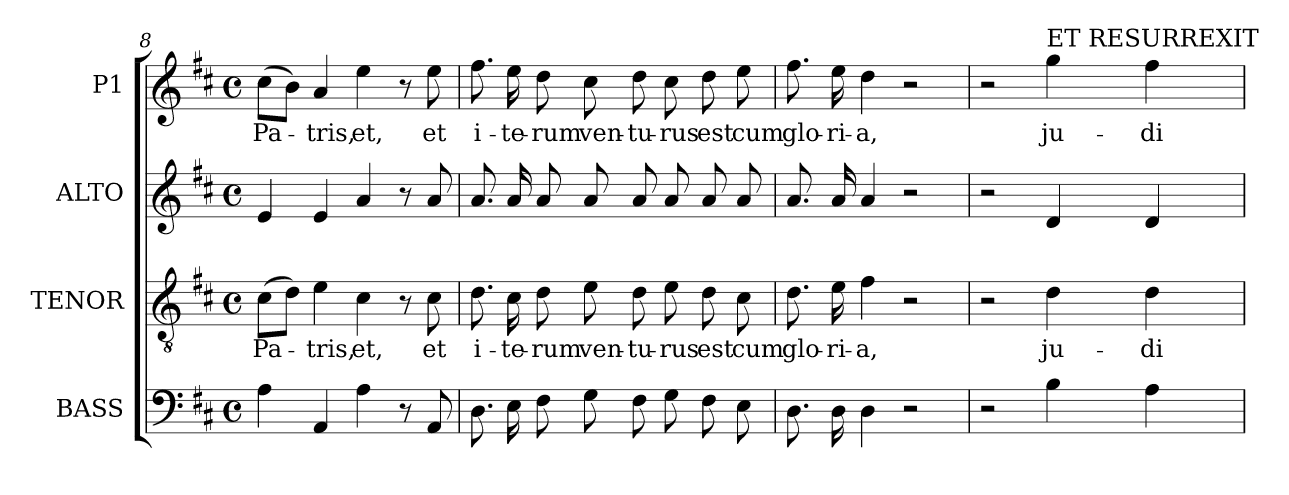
**kern	**kern	**text	**kern	**kern	**text
*part4	*part3	*part3	*part2	*part1	*part1
*staff4	*staff3	*staff3	*staff2	*staff1	*staff1
*I"BASS	*I"TENOR	*	*I"ALTO	*I"P1	*
*clefF4	*clefGv2	*	*clefG2	*clefG2	*
*	*ITrd7c12	*	*	*	*
*k[f#c#]	*k[f#c#]	*	*k[f#c#]	*k[f#c#]	*
*D:	*D:	*	*D:	*D:	*
*M4/4	*M4/4	*	*M4/4	*M4/4	*
*met(c)	*met(c)	*	*met(c)	*met(c)	*
=8	=8	=8	=8	=8	=8
!	!	!LO:LY:b:color=#000000	!	!	!
!	!	!	!	!	!LO:LY:b:color=#000000
4Ai\	(8C#i\L	Pa-	4ei/	(8cc#i\L	Pa-
.	8Di\J)	.	.	8bi\J)	.
!	!	!LO:LY:b:color=#000000	!	!	!
!	!	!	!	!	!LO:LY:b:color=#000000
4AAi/	4Ei\	-tris,	4ei/	4ai/	-tris,
!	!	!LO:LY:b:color=#000000	!	!	!
!	!	!	!	!	!LO:LY:b:color=#000000
4Ai\	4C#i\	et,	4ai/	4eei\	et,
8r	8r	.	8r	8r	.
!	!	!LO:LY:b:color=#000000	!	!	!
!	!	!	!	!	!LO:LY:b:color=#000000
8AAi/	8C#i\	et	8ai/	8eei\	et
=9	=9	=9	=9	=9	=9
!	!	!LO:LY:b:color=#000000	!	!	!
!	!	!	!	!	!LO:LY:b:color=#000000
8.Di\	8.Di\	i-	8.ai/	8.ff#i\	i-
!	!	!LO:LY:b:color=#000000	!	!	!
!	!	!	!	!	!LO:LY:b:color=#000000
16Ei\	16C#i\	-te-	16ai/	16eei\	-te-
!	!	!LO:LY:b:color=#000000	!	!	!
!	!	!	!	!	!LO:LY:b:color=#000000
8F#i\	8Di\	-rum	8ai/	8ddi\	-rum
!	!	!LO:LY:b:color=#000000	!	!	!
!	!	!	!	!	!LO:LY:b:color=#000000
8Gi\	8Ei\	ven-	8ai/	8cc#i\	ven-
!	!	!LO:LY:b:color=#000000	!	!	!
!	!	!	!	!	!LO:LY:b:color=#000000
8F#i\	8Di\	-tu-	8ai/	8ddi\	-tu-
!	!	!LO:LY:b:color=#000000	!	!	!
!	!	!	!	!	!LO:LY:b:color=#000000
8Gi\	8Ei\	-rus	8ai/	8cc#i\	-rus
!	!	!LO:LY:b:color=#000000	!	!	!
!	!	!	!	!	!LO:LY:b:color=#000000
8F#i\	8Di\	est	8ai/	8ddi\	est
!	!	!LO:LY:b:color=#000000	!	!	!
!	!	!	!	!	!LO:LY:b:color=#000000
8Ei\	8C#i\	cum	8ai/	8eei\	cum
!!LO:PB:g=z
=10	=10	=10	=10	=10	=10
!	!	!LO:LY:b:color=#000000	!	!	!
!	!	!	!	!	!LO:LY:b:color=#000000
8.Di\	8.Di\	glo-	8.ai/	8.ff#i\	glo-
!	!	!LO:LY:b:color=#000000	!	!	!
!	!	!	!	!	!LO:LY:b:color=#000000
16Di\	16Ei\	-ri-	16ai/	16eei\	-ri-
!	!	!LO:LY:b:color=#000000	!	!	!
!	!	!	!	!	!LO:LY:b:color=#000000
4Di\	4F#i\	-a,	4ai/	4ddi\	-a,
2r	2r	.	2r	2r	.
=11	=11	=11	=11	=11	=11
2r	2r	.	2r	2r	.
!	!	!LO:LY:b:color=#000000	!	!	!
!	!	!	!	!LO:TX:a:t=ET RESURREXIT	!
!	!	!	!	!	!LO:LY:b:color=#000000
4Bi\	4Di\	ju-	4di/	4ggi\	ju-
!	!	!LO:LY:b:color=#000000	!	!	!
!	!	!	!	!	!LO:LY:b:color=#000000
4Ai\	4Di\	-di-	4di/	4ff#i\	-di-
=	=	=	=	=	=
*-	*-	*-	*-	*-	*-
